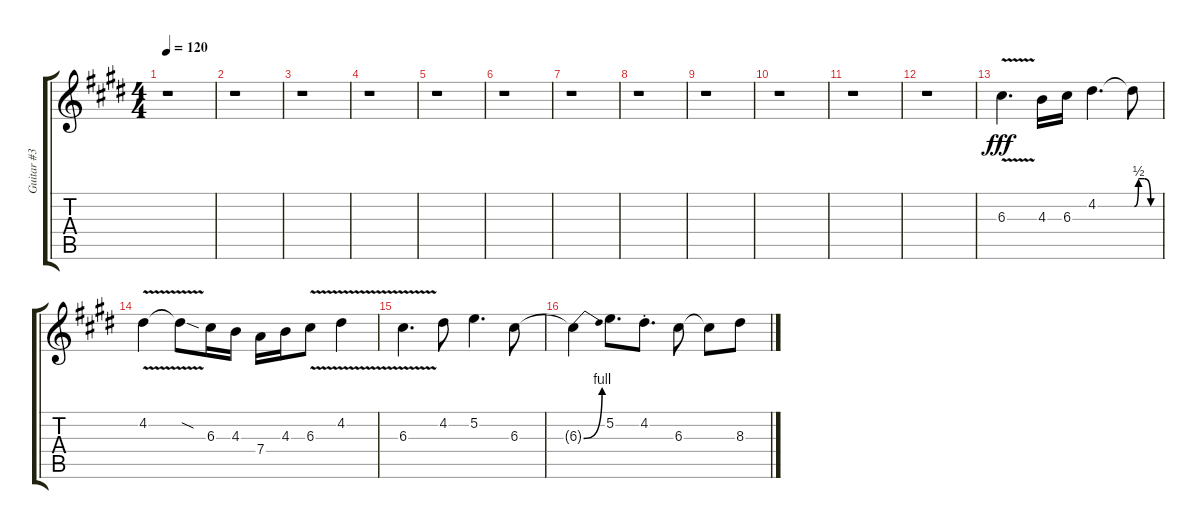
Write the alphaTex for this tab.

\track ("Guitar #3" "Guitar #3") {instrument distortionguitar}
\staff {score tabs}
\tuning (E4 B3 G3 D3 A2 E2) {hide}
\ts (4 4)
\tempo 120
\clef g2
\ks e
r.1{dy fff} |
r.1 |
r.1 |
r.1 |
r.1 |
r.1 |
r.1 |
r.1 |
r.1 |
r.1 |
r.1 |
r.1 |
6.3{v}.4{d} 4.3.16 6.3.16 4.2.4{d} 4.2{be (custom 0 0 10 2 25 2 40 0 60 0) t}.8 |
4.2{v}.4 4.2{sod t}.8 6.3.16 4.3.16 7.4.16 4.3.16 6.3{v}.8 4.2{v}.4 |
6.3{v}.4{d} 4.2.8 5.2.4{d} 6.3.8 |
6.3{be (bend 0 0 60 4) t}.4 5.2.8{d} 4.2{st}.8{d} 6.3.8 6.3{t}.8 8.3.8
